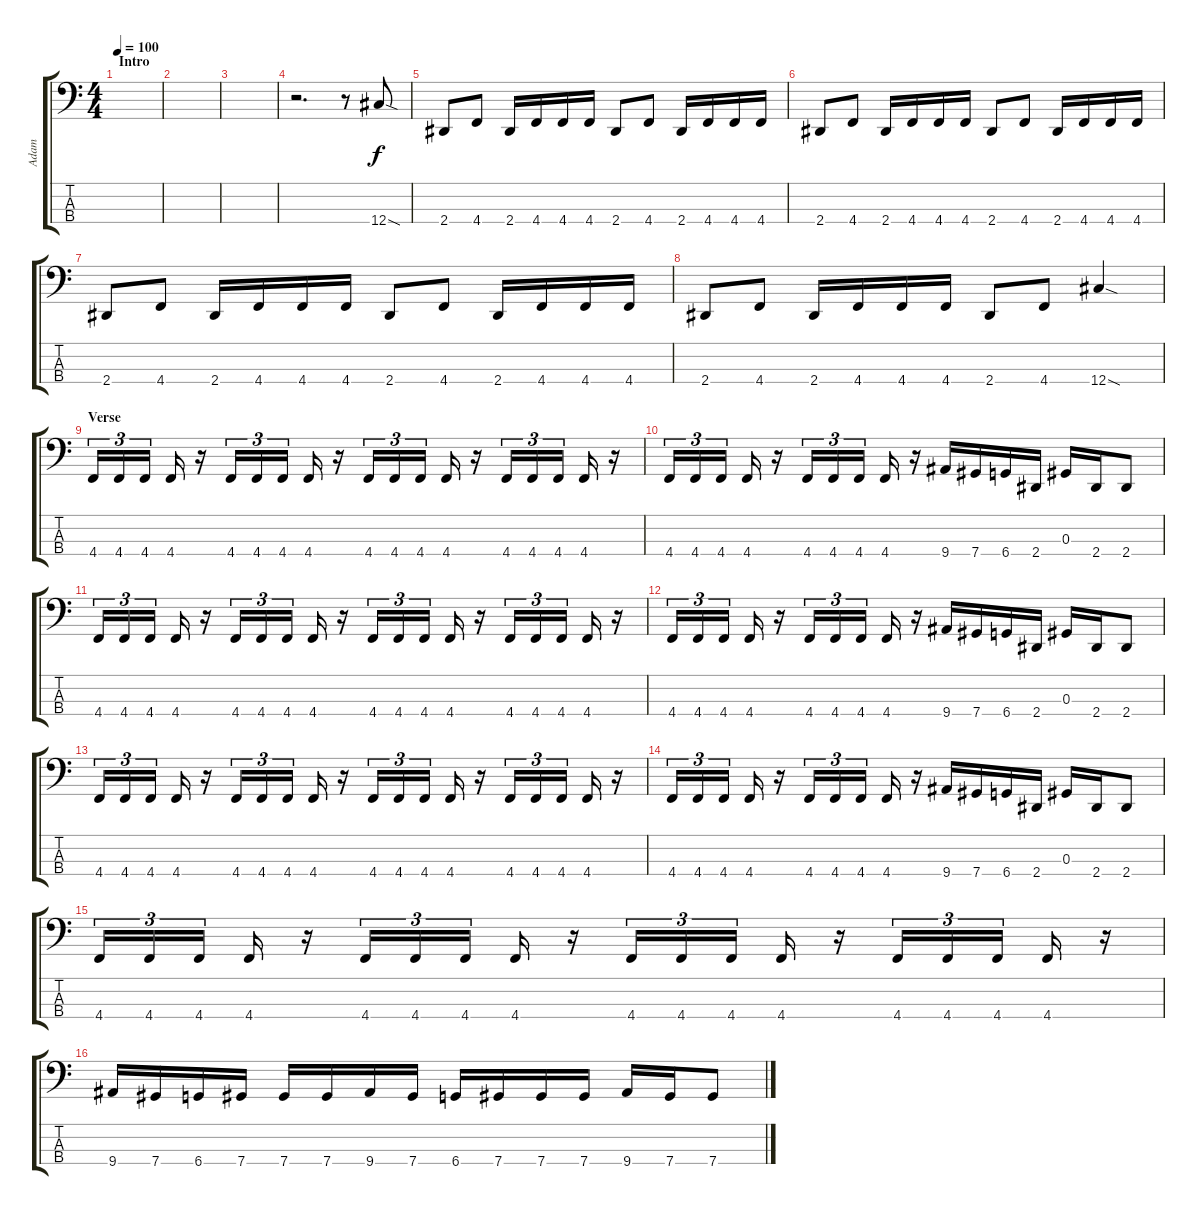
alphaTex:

\track ("Adam" "Adam") {instrument electricbasspick}
\staff {score tabs}
\tuning (Gb2 Db2 Ab1 Db1) {hide}
\ts (4 4)
\section ("" "Intro")
\tempo 100
\clef f4
\ks c
|
|
|
r.2{d} r.8 12.4{sod}.8 |
2.4.8 4.4.8 2.4.16 4.4.16 4.4.16 4.4.16 2.4.8 4.4.8 2.4.16 4.4.16 4.4.16 4.4.16 |
2.4.8 4.4.8 2.4.16 4.4.16 4.4.16 4.4.16 2.4.8 4.4.8 2.4.16 4.4.16 4.4.16 4.4.16 |
2.4.8 4.4.8 2.4.16 4.4.16 4.4.16 4.4.16 2.4.8 4.4.8 2.4.16 4.4.16 4.4.16 4.4.16 |
2.4.8 4.4.8 2.4.16 4.4.16 4.4.16 4.4.16 2.4.8 4.4.8 12.4{sod}.4 |
\section ("" "Verse")
4.4.16{tu (3 2)} 4.4.16{tu (3 2)} 4.4.16{tu (3 2)} 4.4.16 r.16 4.4.16{tu (3 2)} 4.4.16{tu (3 2)} 4.4.16{tu (3 2)} 4.4.16 r.16 4.4.16{tu (3 2)} 4.4.16{tu (3 2)} 4.4.16{tu (3 2)} 4.4.16 r.16 4.4.16{tu (3 2)} 4.4.16{tu (3 2)} 4.4.16{tu (3 2)} 4.4.16 r.16 |
4.4.16{tu (3 2)} 4.4.16{tu (3 2)} 4.4.16{tu (3 2)} 4.4.16 r.16 4.4.16{tu (3 2)} 4.4.16{tu (3 2)} 4.4.16{tu (3 2)} 4.4.16 r.16 9.4.16 7.4.16 6.4.16 2.4.16 0.3.16 2.4.16 2.4.8 |
4.4.16{tu (3 2)} 4.4.16{tu (3 2)} 4.4.16{tu (3 2)} 4.4.16 r.16 4.4.16{tu (3 2)} 4.4.16{tu (3 2)} 4.4.16{tu (3 2)} 4.4.16 r.16 4.4.16{tu (3 2)} 4.4.16{tu (3 2)} 4.4.16{tu (3 2)} 4.4.16 r.16 4.4.16{tu (3 2)} 4.4.16{tu (3 2)} 4.4.16{tu (3 2)} 4.4.16 r.16 |
4.4.16{tu (3 2)} 4.4.16{tu (3 2)} 4.4.16{tu (3 2)} 4.4.16 r.16 4.4.16{tu (3 2)} 4.4.16{tu (3 2)} 4.4.16{tu (3 2)} 4.4.16 r.16 9.4.16 7.4.16 6.4.16 2.4.16 0.3.16 2.4.16 2.4.8 |
4.4.16{tu (3 2)} 4.4.16{tu (3 2)} 4.4.16{tu (3 2)} 4.4.16 r.16 4.4.16{tu (3 2)} 4.4.16{tu (3 2)} 4.4.16{tu (3 2)} 4.4.16 r.16 4.4.16{tu (3 2)} 4.4.16{tu (3 2)} 4.4.16{tu (3 2)} 4.4.16 r.16 4.4.16{tu (3 2)} 4.4.16{tu (3 2)} 4.4.16{tu (3 2)} 4.4.16 r.16 |
4.4.16{tu (3 2)} 4.4.16{tu (3 2)} 4.4.16{tu (3 2)} 4.4.16 r.16 4.4.16{tu (3 2)} 4.4.16{tu (3 2)} 4.4.16{tu (3 2)} 4.4.16 r.16 9.4.16 7.4.16 6.4.16 2.4.16 0.3.16 2.4.16 2.4.8 |
4.4.16{tu (3 2)} 4.4.16{tu (3 2)} 4.4.16{tu (3 2)} 4.4.16 r.16 4.4.16{tu (3 2)} 4.4.16{tu (3 2)} 4.4.16{tu (3 2)} 4.4.16 r.16 4.4.16{tu (3 2)} 4.4.16{tu (3 2)} 4.4.16{tu (3 2)} 4.4.16 r.16 4.4.16{tu (3 2)} 4.4.16{tu (3 2)} 4.4.16{tu (3 2)} 4.4.16 r.16 |
9.4.16 7.4.16 6.4.16 7.4.16 7.4.16 7.4.16 9.4.16 7.4.16 6.4.16 7.4.16 7.4.16 7.4.16 9.4.16 7.4.16 7.4.8
